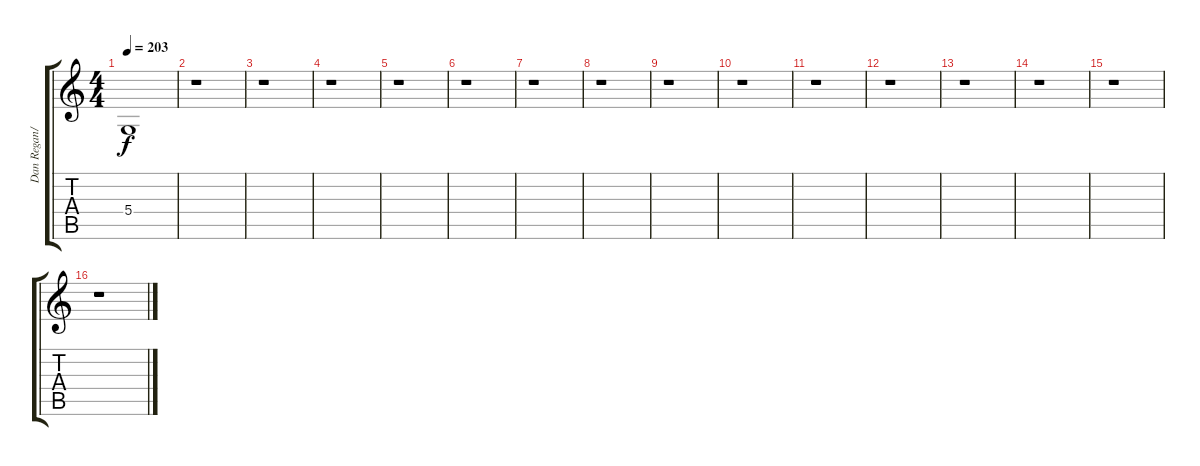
\track ("Dan Regan/Grant Barry" "Dan Regan/") {instrument trombone}
\staff {score tabs}
\tuning (E4 B3 G3 D3 A2 E2) {hide}
\ts (4 4)
\tempo 203
\clef g2
\ks c
5.4.1{dy f} |
r.1 |
r.1 |
r.1 |
r.1 |
r.1 |
r.1 |
r.1 |
r.1 |
r.1 |
r.1 |
r.1 |
r.1 |
r.1 |
r.1 |
r.1
